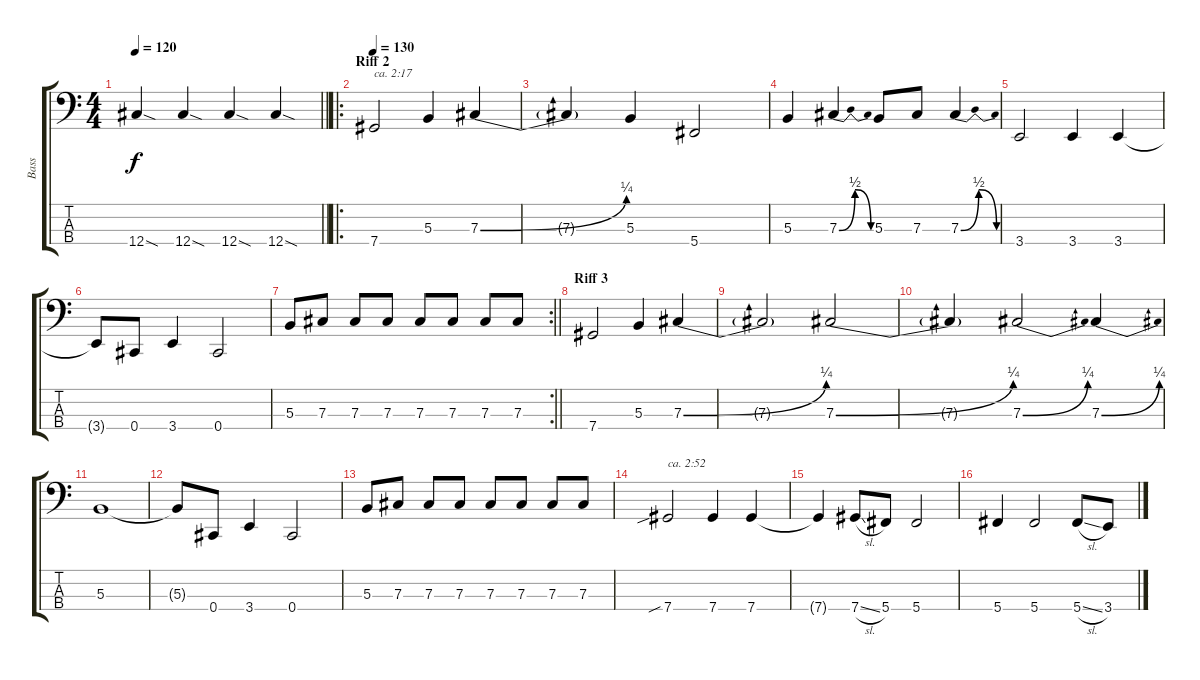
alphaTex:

\track ("Bass" "Bass") {instrument electricbasspick}
\staff {score tabs}
\tuning (E2 B1 Gb1 Db1) {hide}
\ts (4 4)
\tempo 120
\clef f4
\barLineRight lightlight
\ks c
12.4{sod}.4{dy f} 12.4{sod}.4 12.4{sod}.4 12.4{sod}.4 |
\ro
\section ("" "Riff 2")
\tempo 130
7.4.2{txt "ca. 2:17"} 5.3.4 7.3{be (bend 0 0 60 1)}.4 |
7.3{t}.4 5.3.4 5.4.2 |
5.3.4 7.3{be (bendrelease 0 0 30 2 30 2 60 0)}.4 5.3.8 7.3.8 7.3{be (bendrelease 0 0 30 2 30 2 60 0)}.4 |
3.4.2 3.4.4 3.4.4 |
3.4{t}.8 0.4.8 3.4.4 0.4.2 |
\rc 2
\barLineRight lightlight
5.3.8 7.3.8 7.3.8 7.3.8 7.3.8 7.3.8 7.3.8 7.3.8 |
\section ("" "Riff 3")
7.4.2 5.3.4 7.3{be (bend 0 0 60 1)}.4 |
7.3{t}.2 7.3{be (bend 0 0 60 1)}.2 |
7.3{t}.4 7.3{be (bend 0 0 60 1)}.2 7.3{be (bend 0 0 60 1)}.4 |
5.3.1 |
5.3{t}.8 0.4.8 3.4.4 0.4.2 |
5.3.8 7.3.8 7.3.8 7.3.8 7.3.8 7.3.8 7.3.8 7.3.8 |
7.4{sib}.2{txt "ca. 2:52"} 7.4.4 7.4.4 |
7.4{t}.4 7.4{sl}.8 5.4.8 5.4.2 |
5.4.4 5.4.2 5.4{sl}.8 3.4.8
